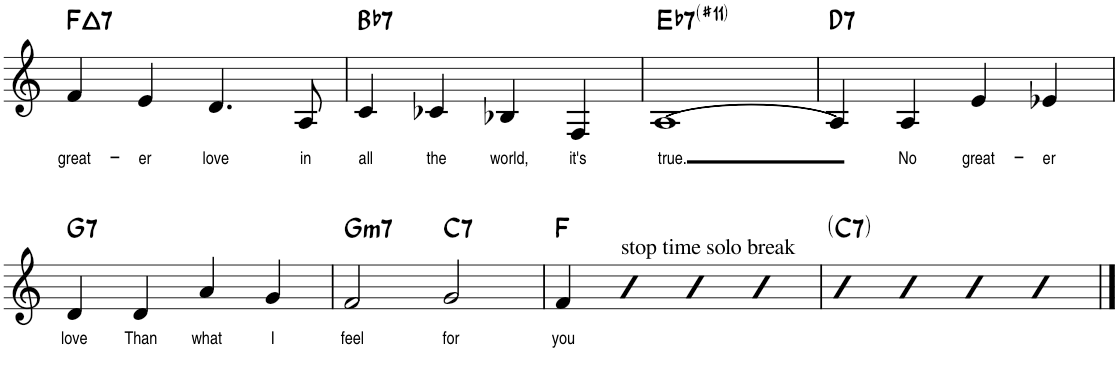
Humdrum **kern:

**kern	**text	**harte
*part1	*part1	*part1
*staff1	*staff1	*
*I"Piano	*	*
*I'Pno.	*	*
!!LO:PB:g=z
*clefG2	*	*
*k[]	*	*
*M4/4	*	*
=31	=31	=31
!	!LO:LY:b	!LO:H:kt=7
4f/	great-	F:maj7
!	!LO:LY:b	!
4e/	-er	.
!	!LO:LY:b	!
4.d/	love	.
!	!LO:LY:b	!
8A/	in	.
=32	=32	=32
!	!LO:LY:b	!LO:H:kt=7
4c/	all	Bb:7
!	!LO:LY:b	!
4c-X/	the	.
!	!LO:LY:b	!
4B-X/	world,	.
!	!LO:LY:b	!
4F/	it's	.
=33	=33	=33
!	!LO:LY:b	!LO:H:kt=7
[>1A	true.	Eb:7(#11)
=34	=34	=34
!	!	!LO:H:kt=7
4A/]	.	D:7
!	!LO:LY:b	!
4A/	No	.
!	!LO:LY:b	!
4e/	great-	.
!	!LO:LY:b	!
4e-X/	-er	.
!!LO:LB:g=z
=35	=35	=35
!	!LO:LY:b	!LO:H:kt=7
4d/	love	G:7
!	!LO:LY:b	!
4d/	Than	.
!	!LO:LY:b	!
4a/	what	.
!	!LO:LY:b	!
4g/	I	.
=36	=36	=36
!	!LO:LY:b	!LO:H:kt=m7
2f/	feel	G:min7
!	!LO:LY:b	!LO:H:kt=7
2g/	for	C:7
=37	=37	=37
!	!LO:LY:b	!
4f/	you	F:maj
!LO:TX:a:t=stop time solo break	!	!
4b	.	.
4b	.	.
4b	.	.
=38	=38	=38
!	!	!LO:H:kt=7
4b	.	C:7
4b	.	.
4b	.	.
4b	.	.
==	==	==
*-	*-	*-
